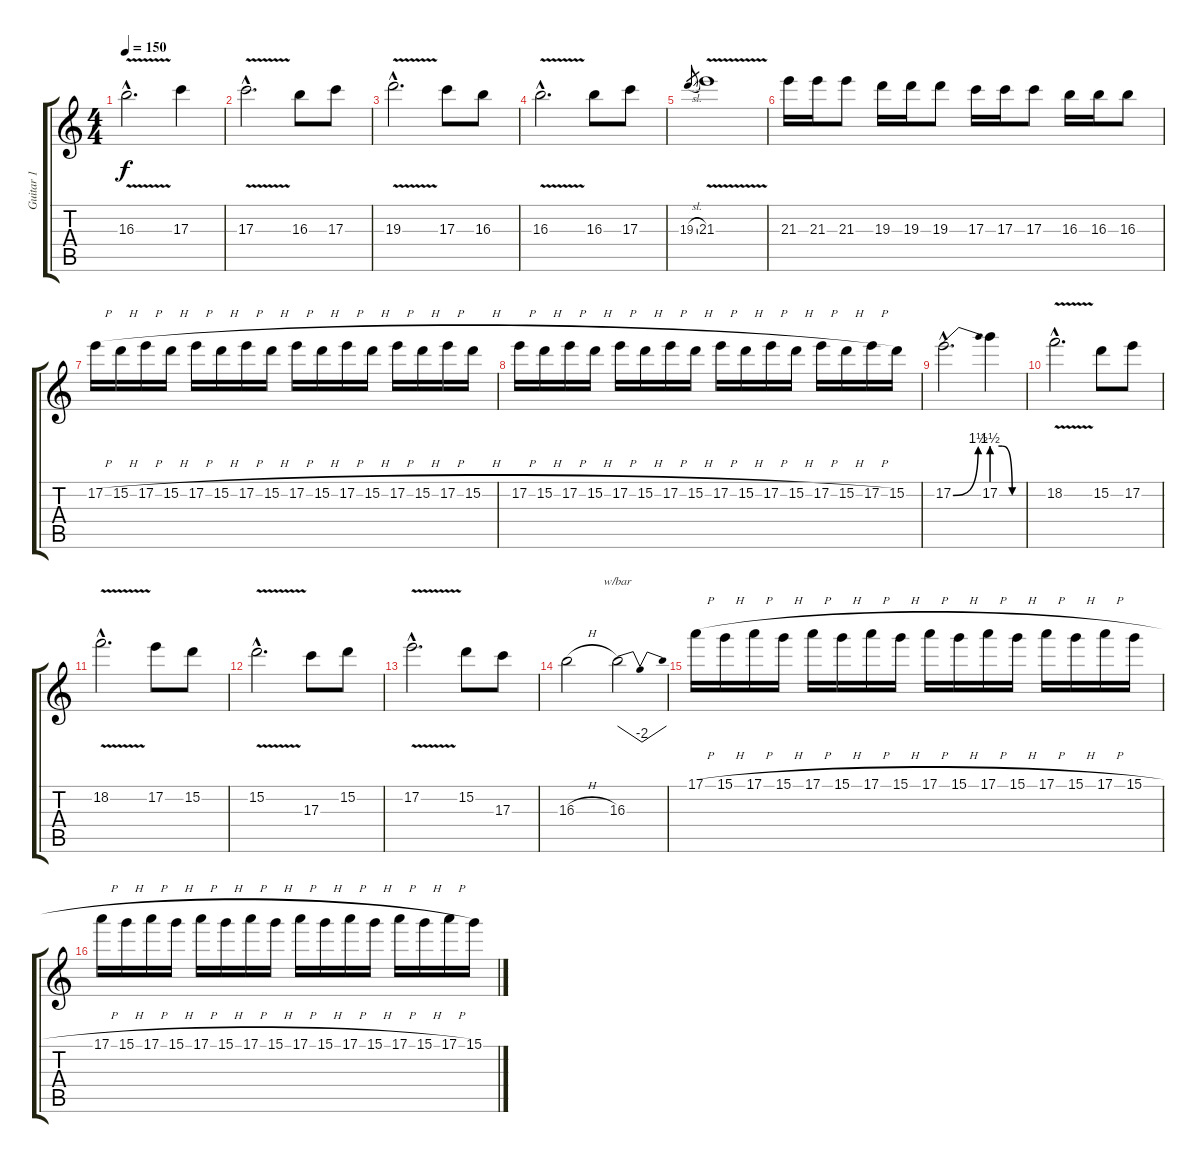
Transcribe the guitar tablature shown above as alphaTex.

\track ("Guitar 1" "Guitar 1") {instrument distortionguitar}
\staff {score tabs}
\tuning (E4 B3 G3 D3 A2 E2) {hide}
\ts (4 4)
\tempo 150
\clef g2
\ks c
16.3{v hac}.2{d dy f} 17.3.4 |
17.3{v hac}.2{d} 16.3.8 17.3.8 |
19.3{v hac}.2{d} 17.3.8 16.3.8 |
16.3{v hac}.2{d} 16.3.8 17.3.8 |
19.3{sl}.8{gr} 21.3{v}.1 |
21.3.16 21.3.16 21.3.8 19.3.16 19.3.16 19.3.8 17.3.16 17.3.16 17.3.8 16.3.16 16.3.16 16.3.8 |
17.2{h}.16 15.2{h}.16 17.2{h}.16 15.2{h}.16 17.2{h}.16 15.2{h}.16 17.2{h}.16 15.2{h}.16 17.2{h}.16 15.2{h}.16 17.2{h}.16 15.2{h}.16 17.2{h}.16 15.2{h}.16 17.2{h}.16 15.2{h}.16 |
17.2{h}.16 15.2{h}.16 17.2{h}.16 15.2{h}.16 17.2{h}.16 15.2{h}.16 17.2{h}.16 15.2{h}.16 17.2{h}.16 15.2{h}.16 17.2{h}.16 15.2{h}.16 17.2{h}.16 15.2{h}.16 17.2{h}.16 15.2.16 |
17.2{be (bend 0 0 60 6) hac}.2{d} 17.2{be (custom 0 6 20 6 40 0 60 0)}.4 |
18.2{v hac}.2{d} 15.2.8 17.2.8 |
18.2{v hac}.2{d} 17.2.8 15.2.8 |
15.2{v hac}.2{d} 17.3.8 15.2.8 |
17.2{v hac}.2{d} 15.2.8 17.3.8 |
16.3{h}.2 16.3.2{tbe (dip default 0 0 30 -8 60 0)} |
17.1{h}.16 15.1{h}.16 17.1{h}.16 15.1{h}.16 17.1{h}.16 15.1{h}.16 17.1{h}.16 15.1{h}.16 17.1{h}.16 15.1{h}.16 17.1{h}.16 15.1{h}.16 17.1{h}.16 15.1{h}.16 17.1{h}.16 15.1{h}.16 |
17.1{h}.16 15.1{h}.16 17.1{h}.16 15.1{h}.16 17.1{h}.16 15.1{h}.16 17.1{h}.16 15.1{h}.16 17.1{h}.16 15.1{h}.16 17.1{h}.16 15.1{h}.16 17.1{h}.16 15.1{h}.16 17.1{h}.16 15.1.16
